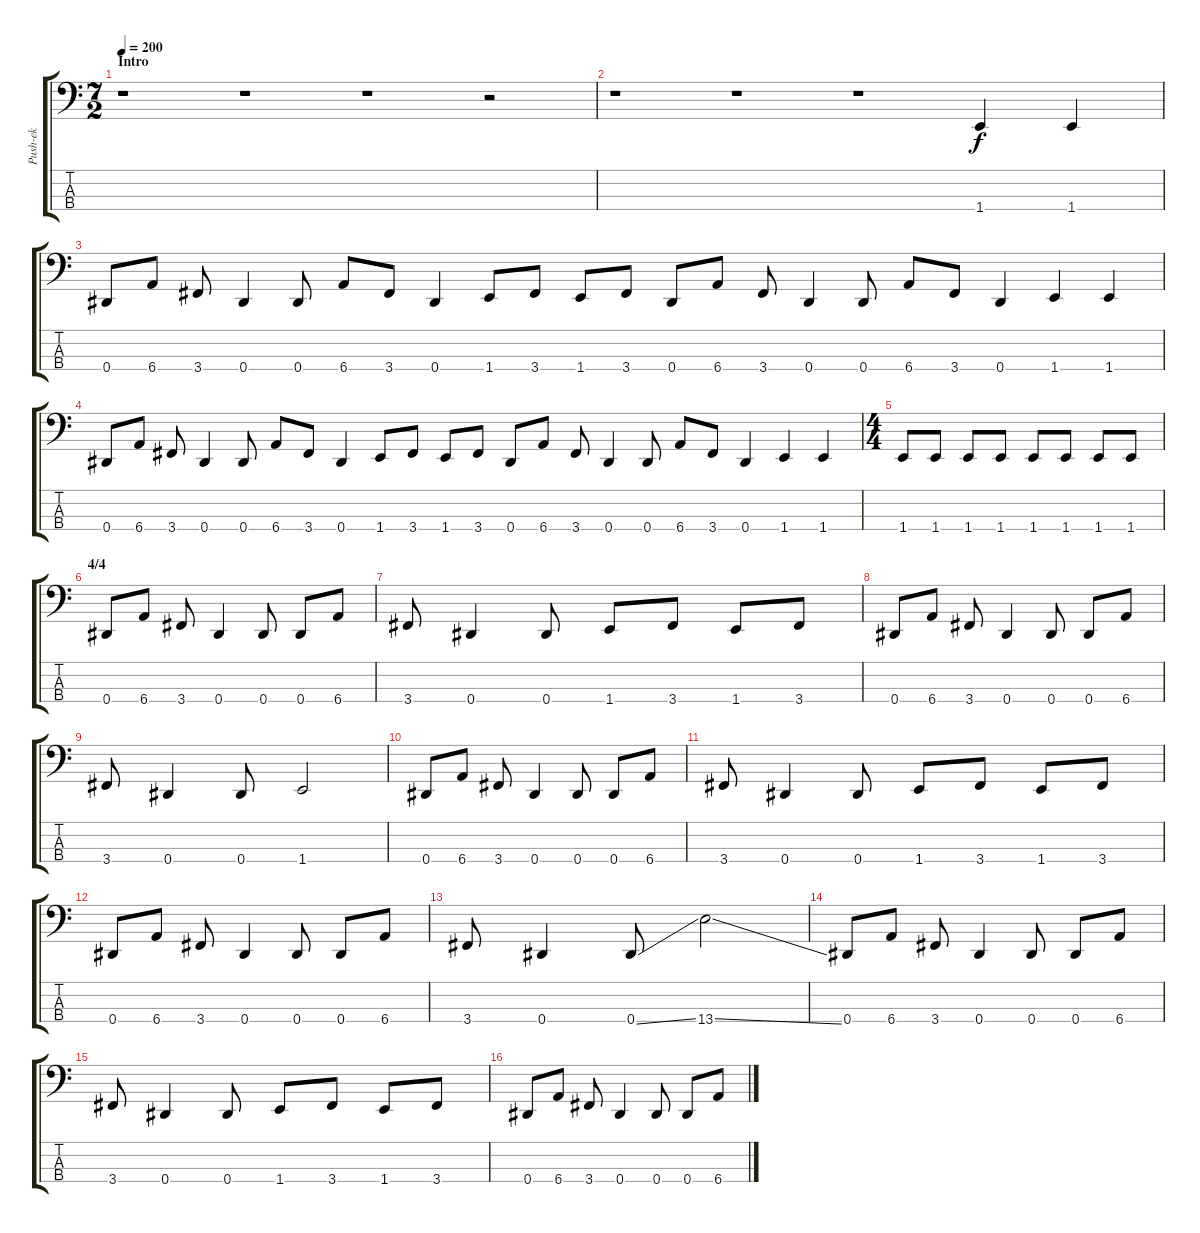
\track ("Push-ek" "Push-ek") {instrument electricbasspick}
\staff {score tabs}
\tuning (Gb2 Db2 Ab1 Eb1) {hide}
\ts (7 2)
\section ("" "Intro")
\tempo 200
\clef f4
\ks c
r.1{dy f instrument electricbasspick} r.1 r.1 r.2 |
r.1 r.1 r.1 1.4.4 1.4.4 |
0.4.8 6.4.8 3.4.8 0.4.4 0.4.8 6.4.8 3.4.8 0.4.4 1.4.8 3.4.8 1.4.8 3.4.8 0.4.8 6.4.8 3.4.8 0.4.4 0.4.8 6.4.8 3.4.8 0.4.4 1.4.4 1.4.4 |
0.4.8 6.4.8 3.4.8 0.4.4 0.4.8 6.4.8 3.4.8 0.4.4 1.4.8 3.4.8 1.4.8 3.4.8 0.4.8 6.4.8 3.4.8 0.4.4 0.4.8 6.4.8 3.4.8 0.4.4 1.4.4 1.4.4 |
\ts (4 4)
1.4.8 1.4.8 1.4.8 1.4.8 1.4.8 1.4.8 1.4.8 1.4.8 |
\section ("" "4/4")
0.4.8 6.4.8 3.4.8 0.4.4 0.4.8 0.4.8 6.4.8 |
3.4.8 0.4.4 0.4.8 1.4.8 3.4.8 1.4.8 3.4.8 |
0.4.8 6.4.8 3.4.8 0.4.4 0.4.8 0.4.8 6.4.8 |
3.4.8 0.4.4 0.4.8 1.4.2 |
0.4.8 6.4.8 3.4.8 0.4.4 0.4.8 0.4.8 6.4.8 |
3.4.8 0.4.4 0.4.8 1.4.8 3.4.8 1.4.8 3.4.8 |
0.4.8 6.4.8 3.4.8 0.4.4 0.4.8 0.4.8 6.4.8 |
3.4.8 0.4.4 0.4{ss}.8 13.4{ss}.2 |
0.4.8 6.4.8 3.4.8 0.4.4 0.4.8 0.4.8 6.4.8 |
3.4.8 0.4.4 0.4.8 1.4.8 3.4.8 1.4.8 3.4.8 |
0.4.8 6.4.8 3.4.8 0.4.4 0.4.8 0.4.8 6.4.8
